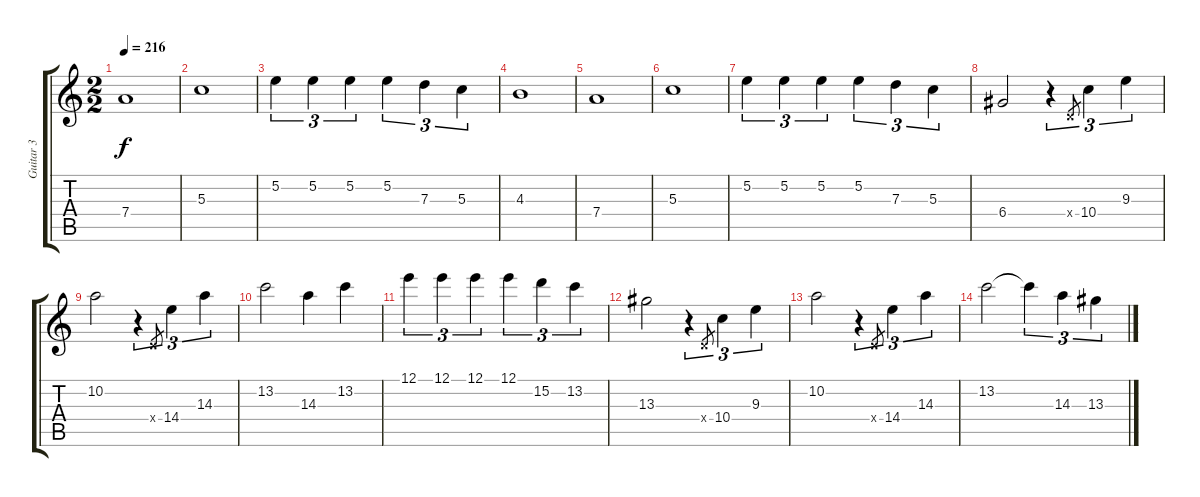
\track ("Guitar 3" "Guitar 3") {instrument distortionguitar}
\staff {score tabs}
\tuning (E4 B3 G3 D3 A2 E2) {hide}
\ts (2 2)
\tempo 216
\clef g2
\ks c
7.4.1{dy f} |
5.3.1 |
5.2.4{tu (3 2)} 5.2.4{tu (3 2)} 5.2.4{tu (3 2)} 5.2.4{tu (3 2)} 7.3.4{tu (3 2)} 5.3.4{tu (3 2)} |
4.3.1 |
7.4.1 |
5.3.1 |
5.2.4{tu (3 2)} 5.2.4{tu (3 2)} 5.2.4{tu (3 2)} 5.2.4{tu (3 2)} 7.3.4{tu (3 2)} 5.3.4{tu (3 2)} |
6.4.2 r.4{tu (3 2)} 0.4{x}.8{gr} 10.4.4{tu (3 2)} 9.3.4{tu (3 2)} |
10.2.2 r.4{tu (3 2)} 0.4{x}.8{gr} 14.4.4{tu (3 2)} 14.3.4{tu (3 2)} |
13.2.2 14.3.4 13.2.4 |
12.1.4{tu (3 2)} 12.1.4{tu (3 2)} 12.1.4{tu (3 2)} 12.1.4{tu (3 2)} 15.2.4{tu (3 2)} 13.2.4{tu (3 2)} |
13.3.2 r.4{tu (3 2)} 0.4{x}.8{gr} 10.4.4{tu (3 2)} 9.3.4{tu (3 2)} |
10.2.2 r.4{tu (3 2)} 0.4{x}.8{gr} 14.4.4{tu (3 2)} 14.3.4{tu (3 2)} |
13.2.2 13.2{t}.4{tu (3 2)} 14.3.4{tu (3 2)} 13.3.4{tu (3 2)}
